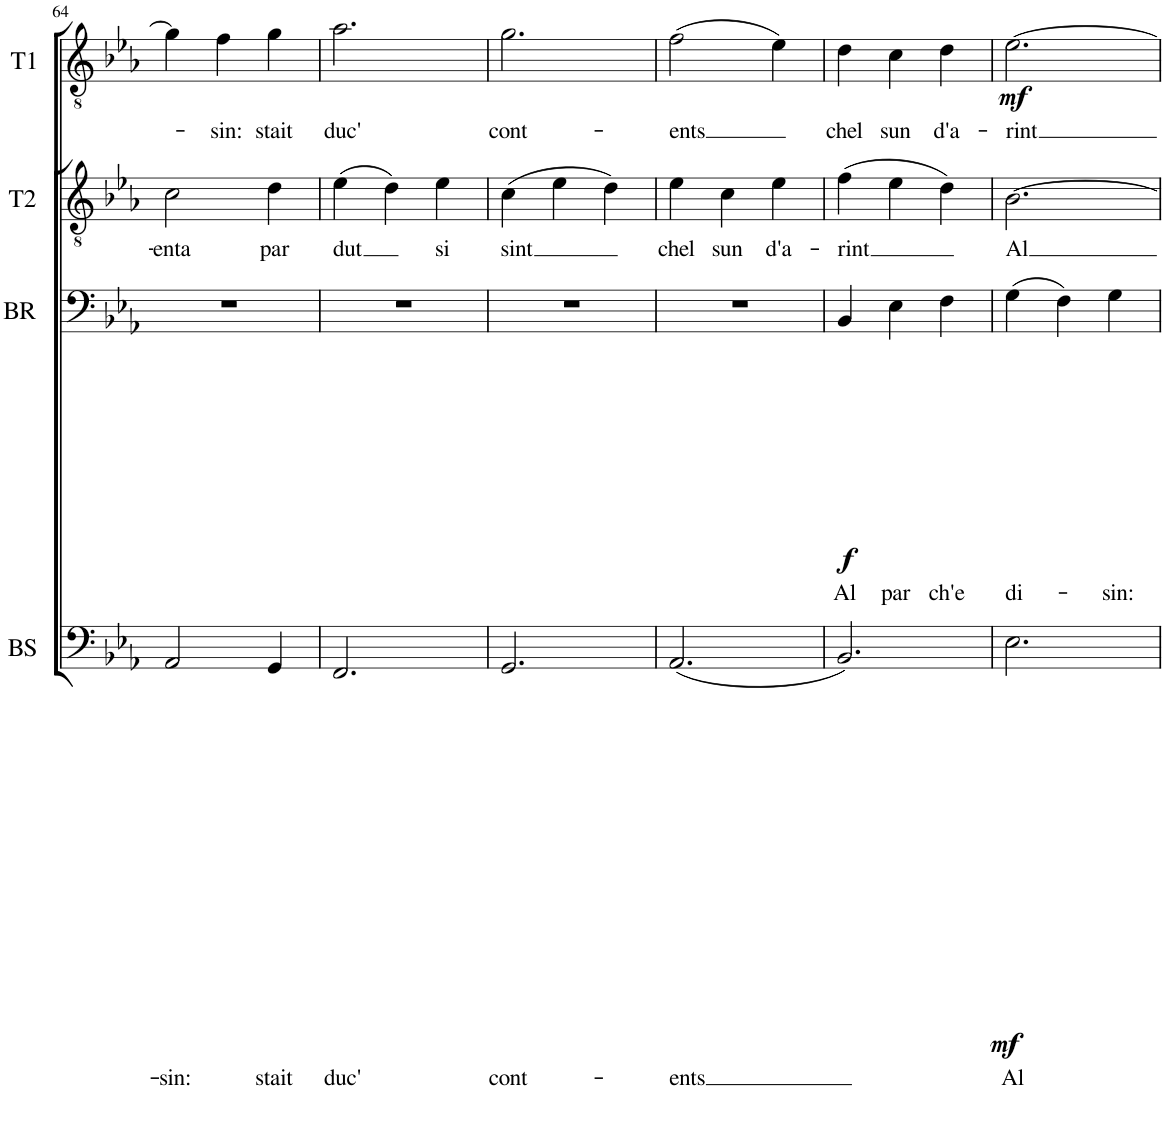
**kern	**text	**dynam	**kern	**text	**dynam	**kern	**text	**kern	**text	**dynam
*part4	*part4	*part4	*part3	*part3	*part3	*part2	*part2	*part1	*part1	*part1
*staff4	*staff4	*staff4	*staff3	*staff3	*staff3	*staff2	*staff2	*staff1	*staff1	*staff1
*I"BS	*	*	*I"BR	*	*	*I"T2	*	*I"T1	*	*
*I'BS	*	*	*I'BR	*	*	*I'T2	*	*I'T1	*	*
!!LO:PB:g=z
*clefF4	*	*	*clefF4	*	*	*clefGv2	*	*clefGv2	*	*
*Trd7c12	*	*	*	*	*	*	*	*	*	*
*k[b-e-a-]	*	*	*k[b-e-a-]	*	*	*k[b-e-a-]	*	*k[b-e-a-]	*	*
*M3/4	*	*	*M3/4	*	*	*M3/4	*	*M3/4	*	*
=64	=64	=64	=64	=64	=64	=64	=64	=64	=64	=64
!	!LO:LY:b	!	!	!	!	!	!LO:LY:b	!	!	!
2AA-/	-sin:	.	2.r	.	.	2c\	-enta	4g\]	.	.
!	!	!	!	!	!	!	!	!	!LO:LY:b	!
.	.	.	.	.	.	.	.	4f\	-sin:	.
!	!LO:LY:b	!	!	!	!	!	!LO:LY:b	!	!LO:LY:b	!
4GG/	stait	.	.	.	.	4d\	par	4g\	stait	.
=65	=65	=65	=65	=65	=65	=65	=65	=65	=65	=65
!	!LO:LY:b	!	!	!	!	!	!LO:LY:b	!	!LO:LY:b	!
2.FF/	duc'	.	2.r	.	.	(4e-\	dut	2.a-\	duc'	.
.	.	.	.	.	.	4d\)	.	.	.	.
!	!	!	!	!	!	!	!LO:LY:b	!	!	!
.	.	.	.	.	.	4e-\	si	.	.	.
=66	=66	=66	=66	=66	=66	=66	=66	=66	=66	=66
!	!LO:LY:b	!	!	!	!	!	!LO:LY:b	!	!LO:LY:b	!
2.GG/	cont-	.	2.r	.	.	(4c\	sint	2.g\	cont-	.
.	.	.	.	.	.	4e-\	.	.	.	.
.	.	.	.	.	.	4d\)	.	.	.	.
=67	=67	=67	=67	=67	=67	=67	=67	=67	=67	=67
!	!LO:LY:b	!	!	!	!	!	!LO:LY:b	!	!LO:LY:b	!
(2.AA-/	-ents	.	2.r	.	.	4e-\	chel	(2f\	-ents	.
!	!	!	!	!	!	!	!LO:LY:b	!	!	!
.	.	.	.	.	.	4c\	sun	.	.	.
!	!	!	!	!	!	!	!LO:LY:b	!	!	!
.	.	.	.	.	.	4e-\	d'a-	4e-\)	.	.
=68	=68	=68	=68	=68	=68	=68	=68	=68	=68	=68
!	!	!	!	!LO:LY:b	!LO:DY:b	!	!LO:LY:b	!	!LO:LY:b	!
2.BB-/)	.	.	4BB-/	Al	f	(4f\	-rint	4d\	chel	.
!	!	!	!	!LO:LY:b	!	!	!	!	!LO:LY:b	!
.	.	.	4E-\	par	.	4e-\	.	4c\	sun	.
!	!	!	!	!LO:LY:b	!	!	!	!	!LO:LY:b	!
.	.	.	4F\	ch'e	.	4d\)	.	4d\	d'a-	.
=69	=69	=69	=69	=69	=69	=69	=69	=69	=69	=69
!	!LO:LY:b	!LO:DY:b	!	!LO:LY:b	!	!	!LO:LY:b	!	!LO:LY:b	!LO:DY:b
2.E-\	Al	mf	(4G\	di-	.	[2.B-\	Al	[2.e-\	-rint	mf
.	.	.	4F\)	.	.	.	.	.	.	.
!	!	!	!	!LO:LY:b	!	!	!	!	!	!
.	.	.	4G\	-sin:	.	.	.	.	.	.
=	=	=	=	=	=	=	=	=	=	=
*-	*-	*-	*-	*-	*-	*-	*-	*-	*-	*-
